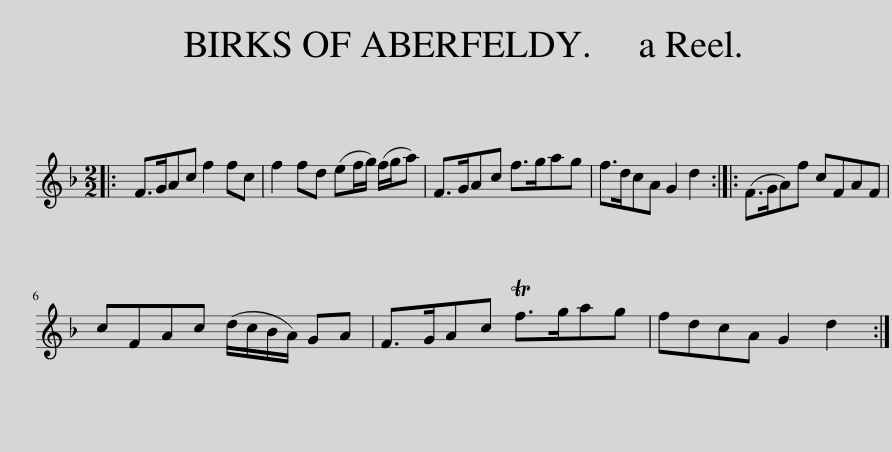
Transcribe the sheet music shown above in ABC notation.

X:1
L:1/8
M:2/2
I:linebreak $
K:F
V:1 treble
V:1
|: F>GAc f2 fc | f2 fd (ef/g/) (f/g/a) | F>GAc f>gag | f>dcA G2 d2 :: (F>GA)f cFAF |$ %5
 cFAc (d/c/B/A/) GA | F>GAc Tf>gag | fdcA G2 d2 :| %8
